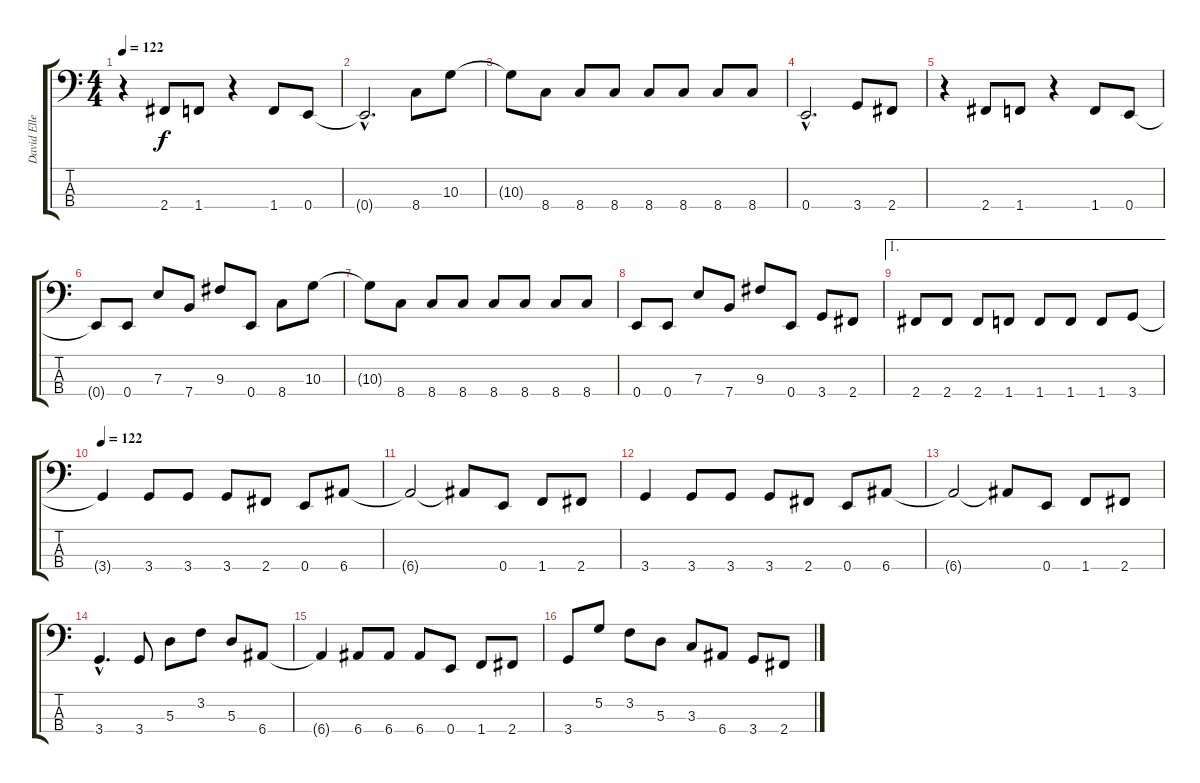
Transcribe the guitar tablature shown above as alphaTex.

\track ("David Ellefson" "David Elle") {instrument electricbassfinger}
\staff {score tabs}
\tuning (G2 D2 A1 E1) {hide}
\ts (4 4)
\tempo 122
\clef f4
\ks c
r.4{dy f} 2.4.8 1.4.8 r.4 1.4.8 0.4.8 |
0.4{hac t}.2{d} 8.4.8 10.3.8 |
10.3{t}.8 8.4.8 8.4.8 8.4.8 8.4.8 8.4.8 8.4.8 8.4.8 |
0.4{hac}.2{d} 3.4.8 2.4.8 |
r.4 2.4.8 1.4.8 r.4 1.4.8 0.4.8 |
0.4{t}.8 0.4.8 7.3.8 7.4.8 9.3.8 0.4.8 8.4.8 10.3.8 |
10.3{t}.8 8.4.8 8.4.8 8.4.8 8.4.8 8.4.8 8.4.8 8.4.8 |
0.4.8 0.4.8 7.3.8 7.4.8 9.3.8 0.4.8 3.4.8 2.4.8 |
\ae 1
2.4.8 2.4.8 2.4.8 1.4.8 1.4.8 1.4.8 1.4.8 3.4.8 |
\tempo 122
3.4{t}.4 3.4.8 3.4.8 3.4.8 2.4.8 0.4.8 6.4.8 |
6.4{t}.2 6.4{t}.8 0.4.8 1.4.8 2.4.8 |
3.4.4 3.4.8 3.4.8 3.4.8 2.4.8 0.4.8 6.4.8 |
6.4{t}.2 6.4{t}.8 0.4.8 1.4.8 2.4.8 |
3.4{hac}.4{d} 3.4.8 5.3.8 3.2.8 5.3.8 6.4.8 |
6.4{t}.4 6.4.8 6.4.8 6.4.8 0.4.8 1.4.8 2.4.8 |
3.4.8 5.2.8 3.2.8 5.3.8 3.3.8 6.4.8 3.4.8 2.4.8
